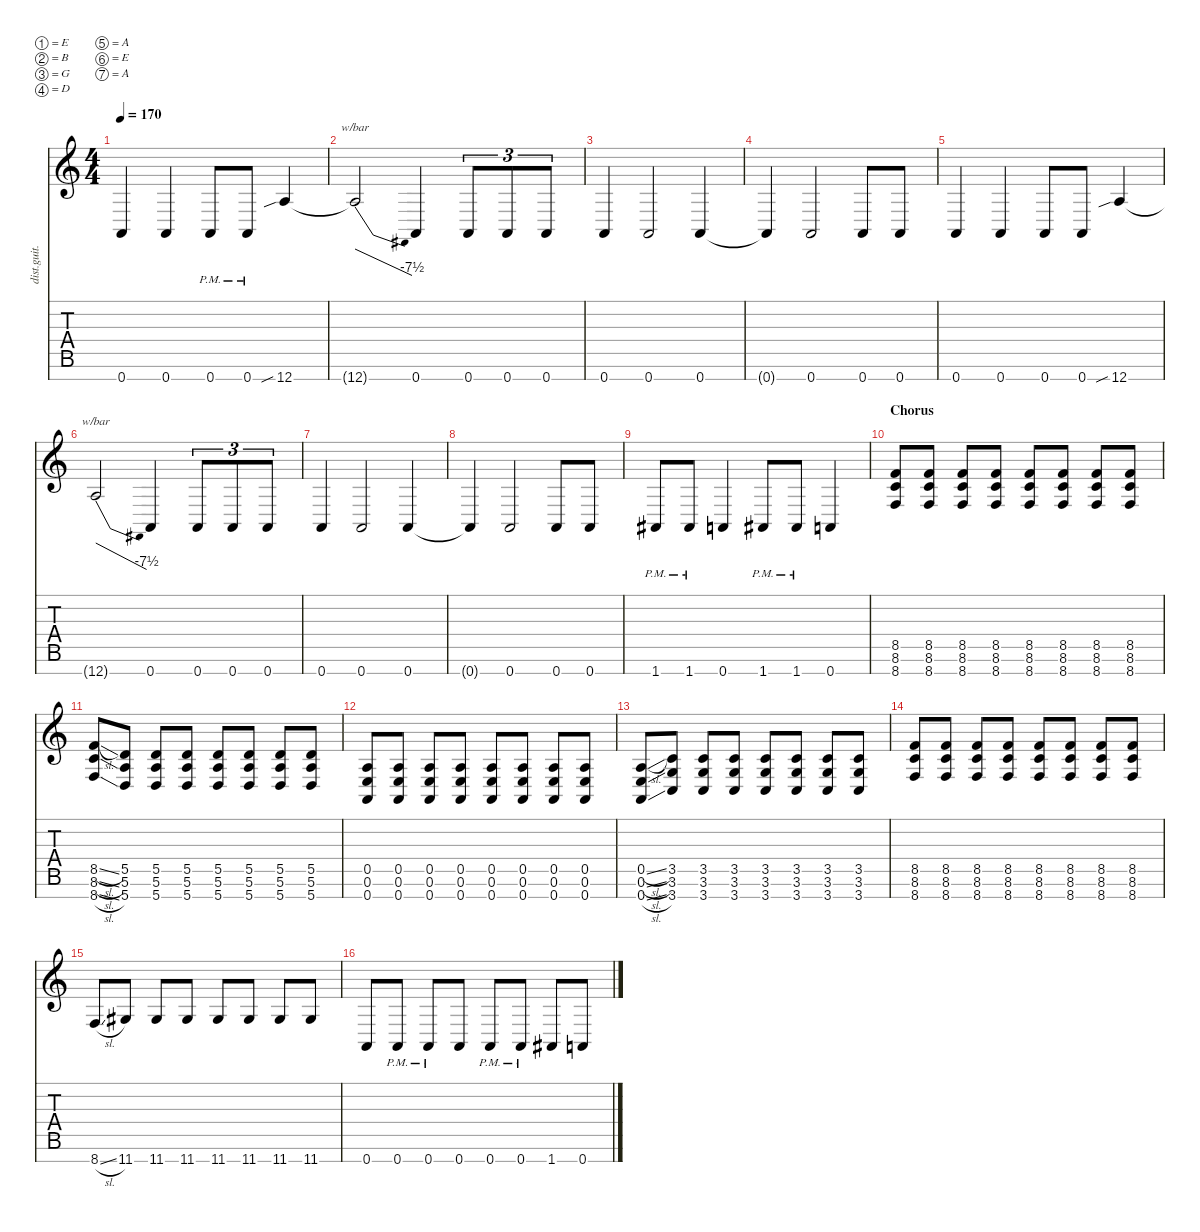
\defaultSystemsLayout 4
\hideDynamics
\bracketExtendMode nobrackets
\track ("Distortion Guitar - Rhytm" "dist.guit.") {instrument distortionguitar}
\staff {score tabs}
\tuning (E4 B3 G3 D3 A2 E2 A1)
\ts (4 4)
\tempo 170
\clef g2
\ks c
0.7.4{dy mf beam Up} 0.7.4{beam Up} 0.7{pm}.8{beam Up} 0.7{pm}.8{beam Up} 12.7{sib}.4{beam Up} |
12.7{t}.2{tbe (dive default 0 0 50.4 -30) beam Up} 0.7.4{beam Up} 0.7.8{tu (3 2) beam Up} 0.7.8{tu (3 2) beam Up} 0.7.8{tu (3 2) beam Up} |
0.7.4{beam Up} 0.7.2{beam Up} 0.7.4{beam Up} |
0.7{t}.4{beam Up} 0.7.2{beam Up} 0.7.8{beam Up} 0.7.8{beam Up} |
0.7.4{beam Up} 0.7.4{beam Up} 0.7.8{beam Up} 0.7.8{beam Up} 12.7{sib}.4{beam Up} |
12.7{t}.2{tbe (dive default 0 0 50.4 -30) beam Up} 0.7.4{beam Up} 0.7.8{tu (3 2) beam Up} 0.7.8{tu (3 2) beam Up} 0.7.8{tu (3 2) beam Up} |
0.7.4{beam Up} 0.7.2{beam Up} 0.7.4{beam Up} |
0.7{t}.4{beam Up} 0.7.2{beam Up} 0.7.8{beam Up} 0.7.8{beam Up} |
1.7{pm acc #}.8{beam Up} 1.7{pm acc #}.8{beam Up} 0.7.4{beam Up} 1.7{pm acc #}.8{beam Up} 1.7{pm acc #}.8{beam Up} 0.7.4{beam Up} |
\section ("" "Chorus")
(8.7 8.6 8.5).8{beam Up} (8.7 8.6 8.5).8{beam Up} (8.7 8.6 8.5).8{beam Up} (8.7 8.6 8.5).8{beam Up} (8.7 8.6 8.5).8{beam Up} (8.7 8.6 8.5).8{beam Up} (8.7 8.6 8.5).8{beam Up} (8.7 8.6 8.5).8{beam Up} |
(8.7{sl} 8.6{sl} 8.5{sl}).8{beam Up} (5.7 5.6 5.5).8{beam Up} (5.7 5.6 5.5).8{beam Up} (5.7 5.6 5.5).8{beam Up} (5.7 5.6 5.5).8{beam Up} (5.7 5.6 5.5).8{beam Up} (5.7 5.6 5.5).8{beam Up} (5.7 5.6 5.5).8{beam Up} |
(0.7 0.6 0.5).8{beam Up} (0.7 0.6 0.5).8{beam Up} (0.7 0.6 0.5).8{beam Up} (0.7 0.6 0.5).8{beam Up} (0.7 0.6 0.5).8{beam Up} (0.7 0.6 0.5).8{beam Up} (0.7 0.6 0.5).8{beam Up} (0.7 0.6 0.5).8{beam Up} |
(0.7{sl} 0.6{sl} 0.5{sl}).8{beam Up} (3.7 3.6 3.5).8{beam Up} (3.7 3.6 3.5).8{beam Up} (3.7 3.6 3.5).8{beam Up} (3.7 3.6 3.5).8{beam Up} (3.7 3.6 3.5).8{beam Up} (3.7 3.6 3.5).8{beam Up} (3.7 3.6 3.5).8{beam Up} |
(8.7 8.6 8.5).8{beam Up} (8.7 8.6 8.5).8{beam Up} (8.7 8.6 8.5).8{beam Up} (8.7 8.6 8.5).8{beam Up} (8.7 8.6 8.5).8{beam Up} (8.7 8.6 8.5).8{beam Up} (8.7 8.6 8.5).8{beam Up} (8.7 8.6 8.5).8{beam Up} |
8.7{sl}.8{beam Up} 11.7{acc #}.8{beam Up} 11.7{acc #}.8{beam Up} 11.7{acc #}.8{beam Up} 11.7{acc #}.8{beam Up} 11.7{acc #}.8{beam Up} 11.7{acc #}.8{beam Up} 11.7{acc #}.8{beam Up} |
0.7.8{beam Up} 0.7{pm}.8{beam Up} 0.7{pm}.8{beam Up} 0.7.8{beam Up} 0.7{pm}.8{beam Up} 0.7{pm}.8{beam Up} 1.7{acc #}.8{beam Up} 0.7.8{beam Up}
